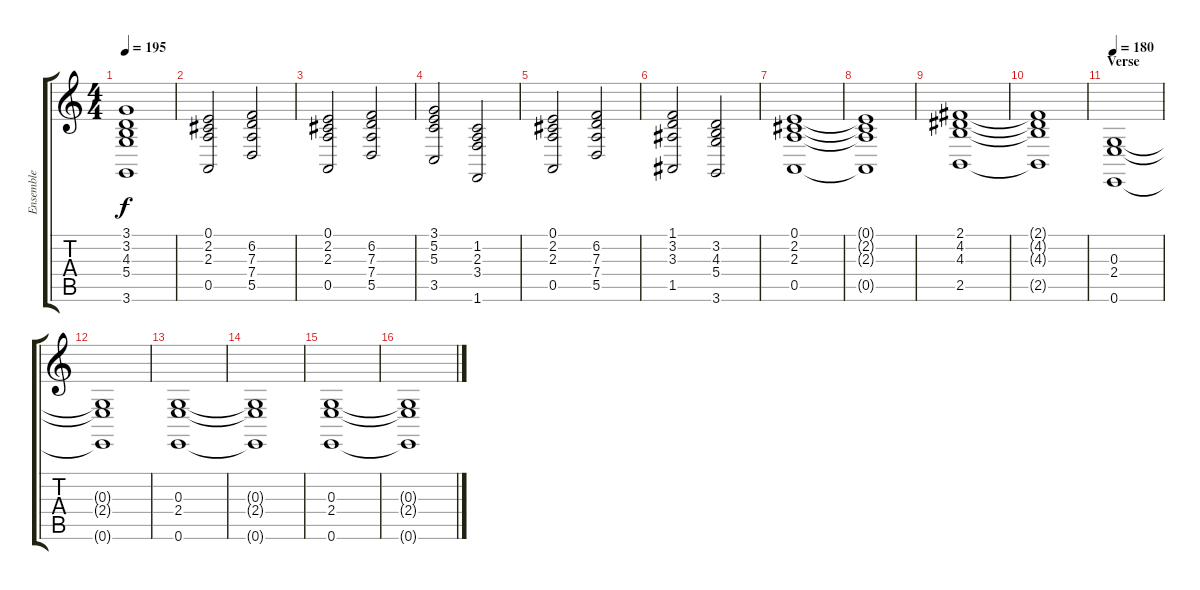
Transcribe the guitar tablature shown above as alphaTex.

\track ("Ensemble" "Ensemble") {instrument stringensemble1}
\staff {score tabs}
\tuning (E4 B3 G3 D3 A2 E2) {hide}
\ts (4 4)
\tempo 195
\clef g2
\ks aminor
(3.1 3.2 4.3 5.4 3.6).1{dy f} |
\section ("" "")
(0.1 2.2 2.3 0.5).2 (6.2 7.3 7.4 5.5).2 |
(0.1 2.2 2.3 0.5).2 (6.2 7.3 7.4 5.5).2 |
(3.1 5.2 5.3 3.5).2 (1.2 2.3 3.4 1.6).2 |
(0.1 2.2 2.3 0.5).2 (6.2 7.3 7.4 5.5).2 |
(1.1 3.2 3.3 1.5).2 (3.2 4.3 5.4 3.6).2 |
(0.1 2.2 2.3 0.5).1 |
(0.1{t} 2.2{t} 2.3{t} 0.5{t}).1 |
(2.1 4.2 4.3 2.5).1 |
(2.1{t} 4.2{t} 4.3{t} 2.5{t}).1 |
\section ("" "Verse")
\tempo 180
(0.3 2.4 0.6).1 |
(0.3{t} 2.4{t} 0.6{t}).1 |
(0.3 2.4 0.6).1 |
(0.3{t} 2.4{t} 0.6{t}).1 |
(0.3 2.4 0.6).1 |
(0.3{t} 2.4{t} 0.6{t}).1
